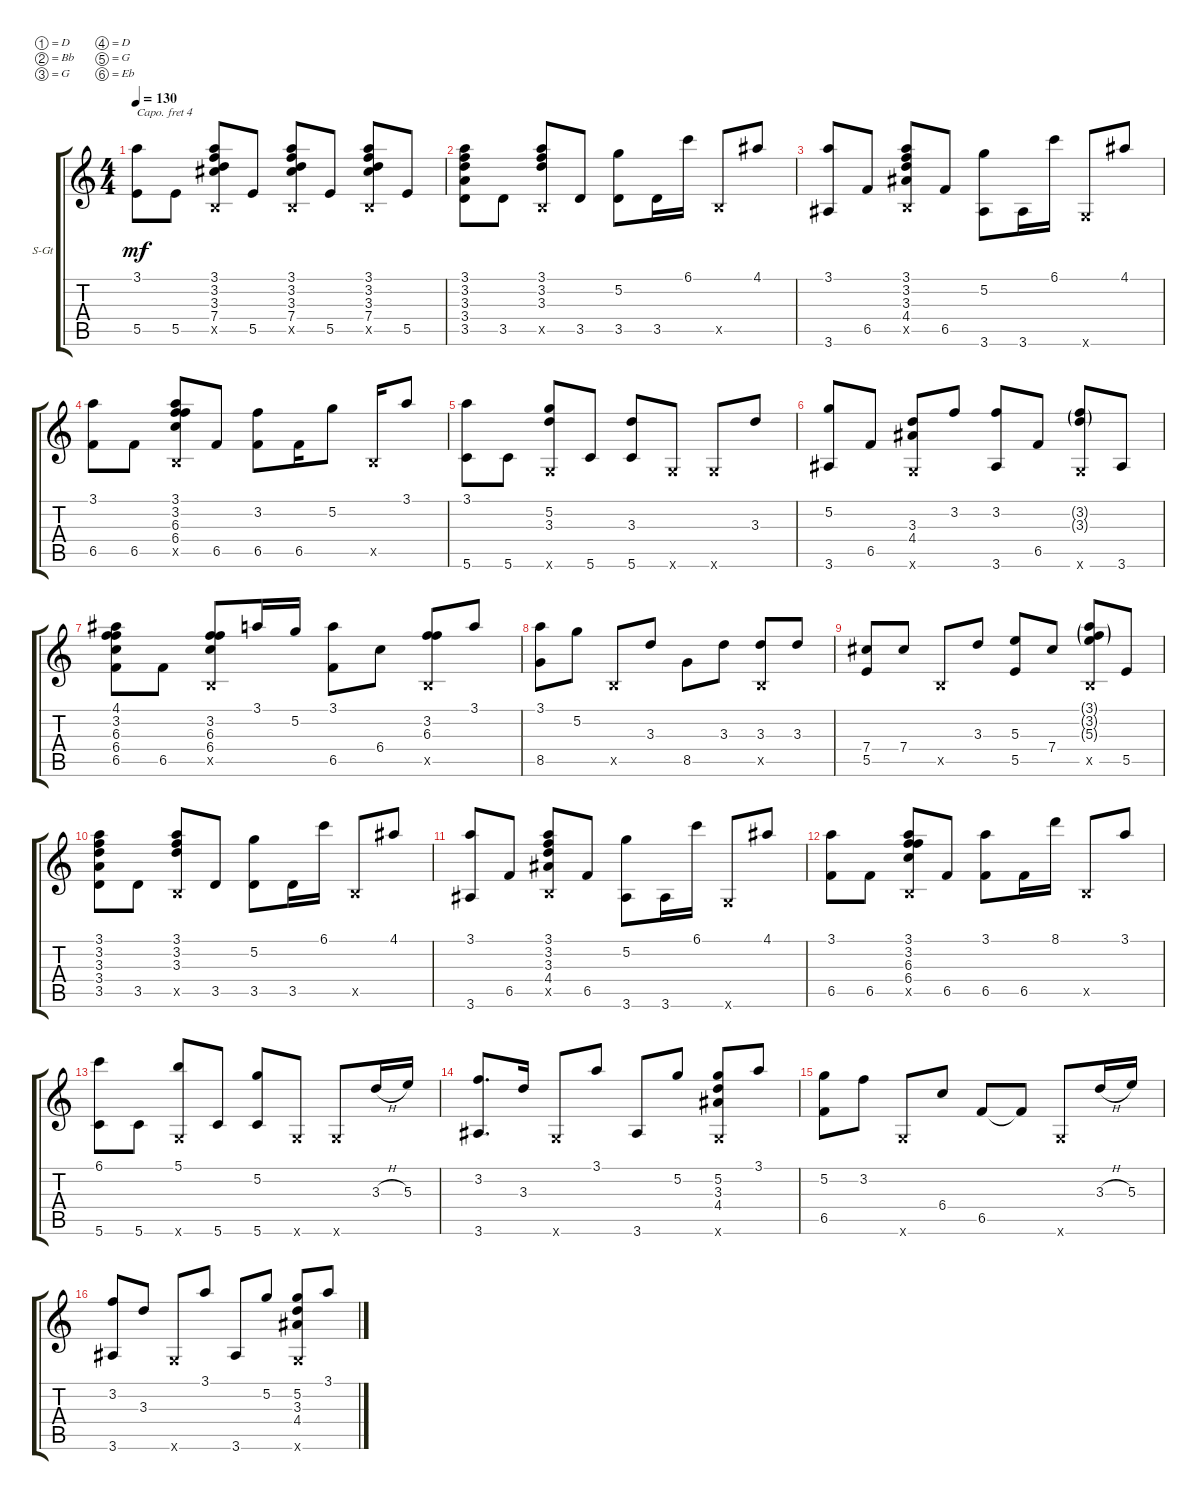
\defaultSystemsLayout 4
\bracketExtendMode groupsimilarinstruments
\firstSystemTrackNameOrientation horizontal
\otherSystemsTrackNameOrientation horizontal
\track ("Steel Guitar" "S-Gt") {instrument acousticguitarsteel}
\staff {score tabs}
\capo 4
\tuning (D4 Bb3 G3 D3 G2 Eb2)
\ts (4 4)
\tempo 130
\clef g2
\ks c
(3.1 5.5).8{dy mf} 5.5.8 (0.5{x} 7.4 3.3 3.2 3.1).8 5.5.8 (0.5{x} 7.4 3.3 3.2 3.1).8 5.5.8 (0.5{x} 7.4 3.3 3.2 3.1).8 5.5.8 |
(3.5 3.4 3.3 3.2 3.1).8 3.5.8 (0.5{x} 3.1 3.2 3.3).8 3.5.8 (3.5 5.2).8 3.5.16 6.1.16 0.5{x}.8 4.1.8 |
(3.1 3.6).8 6.5.8 (0.5{x} 4.4 3.3 3.2 3.1).8 6.5.8 (3.6 5.2).8 3.6.16 6.1.16 0.6{x}.8 4.1.8 |
(3.1 6.5).8 6.5.8 (0.5{x} 6.4 6.3 3.2 3.1).8 6.5.8 (6.5 3.2).8 6.5.16 5.2.8 0.5{x}.16 3.1.8 |
(3.1 5.6).8 5.6.8 (0.6{x} 5.2 3.3).8 5.6.8 (5.6 3.3).8 0.6{x}.8 0.6{x}.8 3.3.8 |
(5.2 3.6).8 6.5.8 (4.4 3.3 0.6{x}).8 3.2.8 (3.2 3.6).8 6.5.8 (0.6{x} 3.3{g} 3.2{g}).8 3.6.8 |
(6.5 6.4 6.3 3.2 4.1).8 6.5.8 (0.5{x} 6.4 6.3 3.2).8 3.1.16 5.2.16 (3.1 6.5).8 6.4.8 (6.3 3.2 0.5{x}).8 3.1.8 |
(8.5 3.1).8 5.2.8 0.5{x}.8 3.3.8 8.5.8 3.3.8 (3.3 0.5{x}).8 3.3.8 |
(7.4 5.5).8 7.4.8 0.5{x}.8 3.3.8 (5.3 5.5).8 7.4.8 (0.5{x} 5.3{g} 3.2{g} 3.1{g}).8 5.5.8 |
(3.5 3.4 3.3 3.2 3.1).8 3.5.8 (0.5{x} 3.1 3.2 3.3).8 3.5.8 (3.5 5.2).8 3.5.16 6.1.16 0.5{x}.8 4.1.8 |
(3.1 3.6).8 6.5.8 (0.5{x} 4.4 3.3 3.2 3.1).8 6.5.8 (3.6 5.2).8 3.6.16 6.1.16 0.6{x}.8 4.1.8 |
(3.1 6.5).8 6.5.8 (0.5{x} 6.4 6.3 3.2 3.1).8 6.5.8 (6.5 3.1).8 6.5.16 8.1.16 0.5{x}.8 3.1.8 |
(6.1 5.6).8 5.6.8 (5.1 0.6{x}).8 5.6.8 (5.6 5.2).8 0.6{x}.8 0.6{x}.8 3.3{h}.16 5.3.16 |
(3.2 3.6).8{d} 3.3.16 0.6{x}.8 3.1.8 3.6.8 5.2.8 (5.2 3.3 4.4 0.6{x}).8 3.1.8 |
(5.2 6.5).8 3.2.8 0.6{x}.8 6.4.8 6.5.8 6.5{t}.8 0.6{x}.8 3.3{h}.16 5.3.16 |
(3.2 3.6).8 3.3.8 0.6{x}.8 3.1.8 3.6.8 5.2.8 (5.2 4.4 3.3 0.6{x}).8 3.1.8
